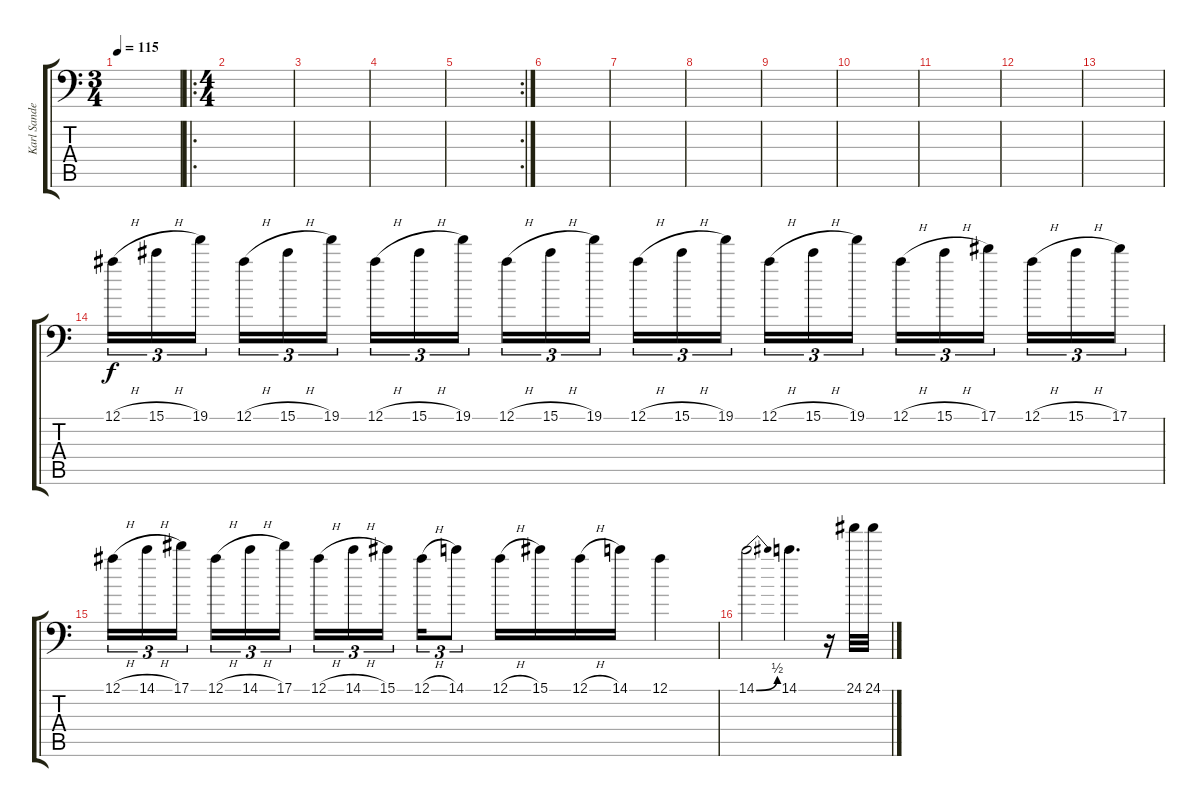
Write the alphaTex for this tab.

\track ("Karl Sanders (Solo)" "Karl Sande") {instrument distortionguitar}
\staff {score tabs}
\tuning (Bb3 F3 Db3 Ab2 Eb2 Bb1) {hide}
\ts (3 4)
\tempo 115
\clef f4
\ks c
|
\ro
\ts (4 4)
|
|
|
\rc 2
|
|
|
|
|
|
|
|
|
12.1{h}.16{tu (3 2) volume 13 balance 6} 15.1{h}.16{tu (3 2)} 19.1.16{tu (3 2) beam splitsecondary} 12.1{h}.16{tu (3 2)} 15.1{h}.16{tu (3 2)} 19.1.16{tu (3 2)} 12.1{h}.16{tu (3 2)} 15.1{h}.16{tu (3 2)} 19.1.16{tu (3 2) beam splitsecondary} 12.1{h}.16{tu (3 2)} 15.1{h}.16{tu (3 2)} 19.1.16{tu (3 2)} 12.1{h}.16{tu (3 2)} 15.1{h}.16{tu (3 2)} 19.1.16{tu (3 2) beam splitsecondary} 12.1{h}.16{tu (3 2)} 15.1{h}.16{tu (3 2)} 19.1.16{tu (3 2)} 12.1{h}.16{tu (3 2)} 15.1{h}.16{tu (3 2)} 17.1.16{tu (3 2) beam splitsecondary} 12.1{h}.16{tu (3 2)} 15.1{h}.16{tu (3 2)} 17.1.16{tu (3 2)} |
12.1{h}.16{tu (3 2)} 14.1{h}.16{tu (3 2)} 17.1.16{tu (3 2) beam splitsecondary} 12.1{h}.16{tu (3 2)} 14.1{h}.16{tu (3 2)} 17.1.16{tu (3 2)} 12.1{h}.16{tu (3 2)} 14.1{h}.16{tu (3 2)} 15.1.16{tu (3 2) beam splitsecondary} 12.1{h}.16{tu (3 2)} 14.1.8{tu (3 2)} 12.1{h}.16 15.1.16 12.1{h}.16 14.1.16 12.1.4 |
14.1{be (bend 0 0 60 2)}.2 14.1.4{d} r.16 24.1.32 24.1.32
